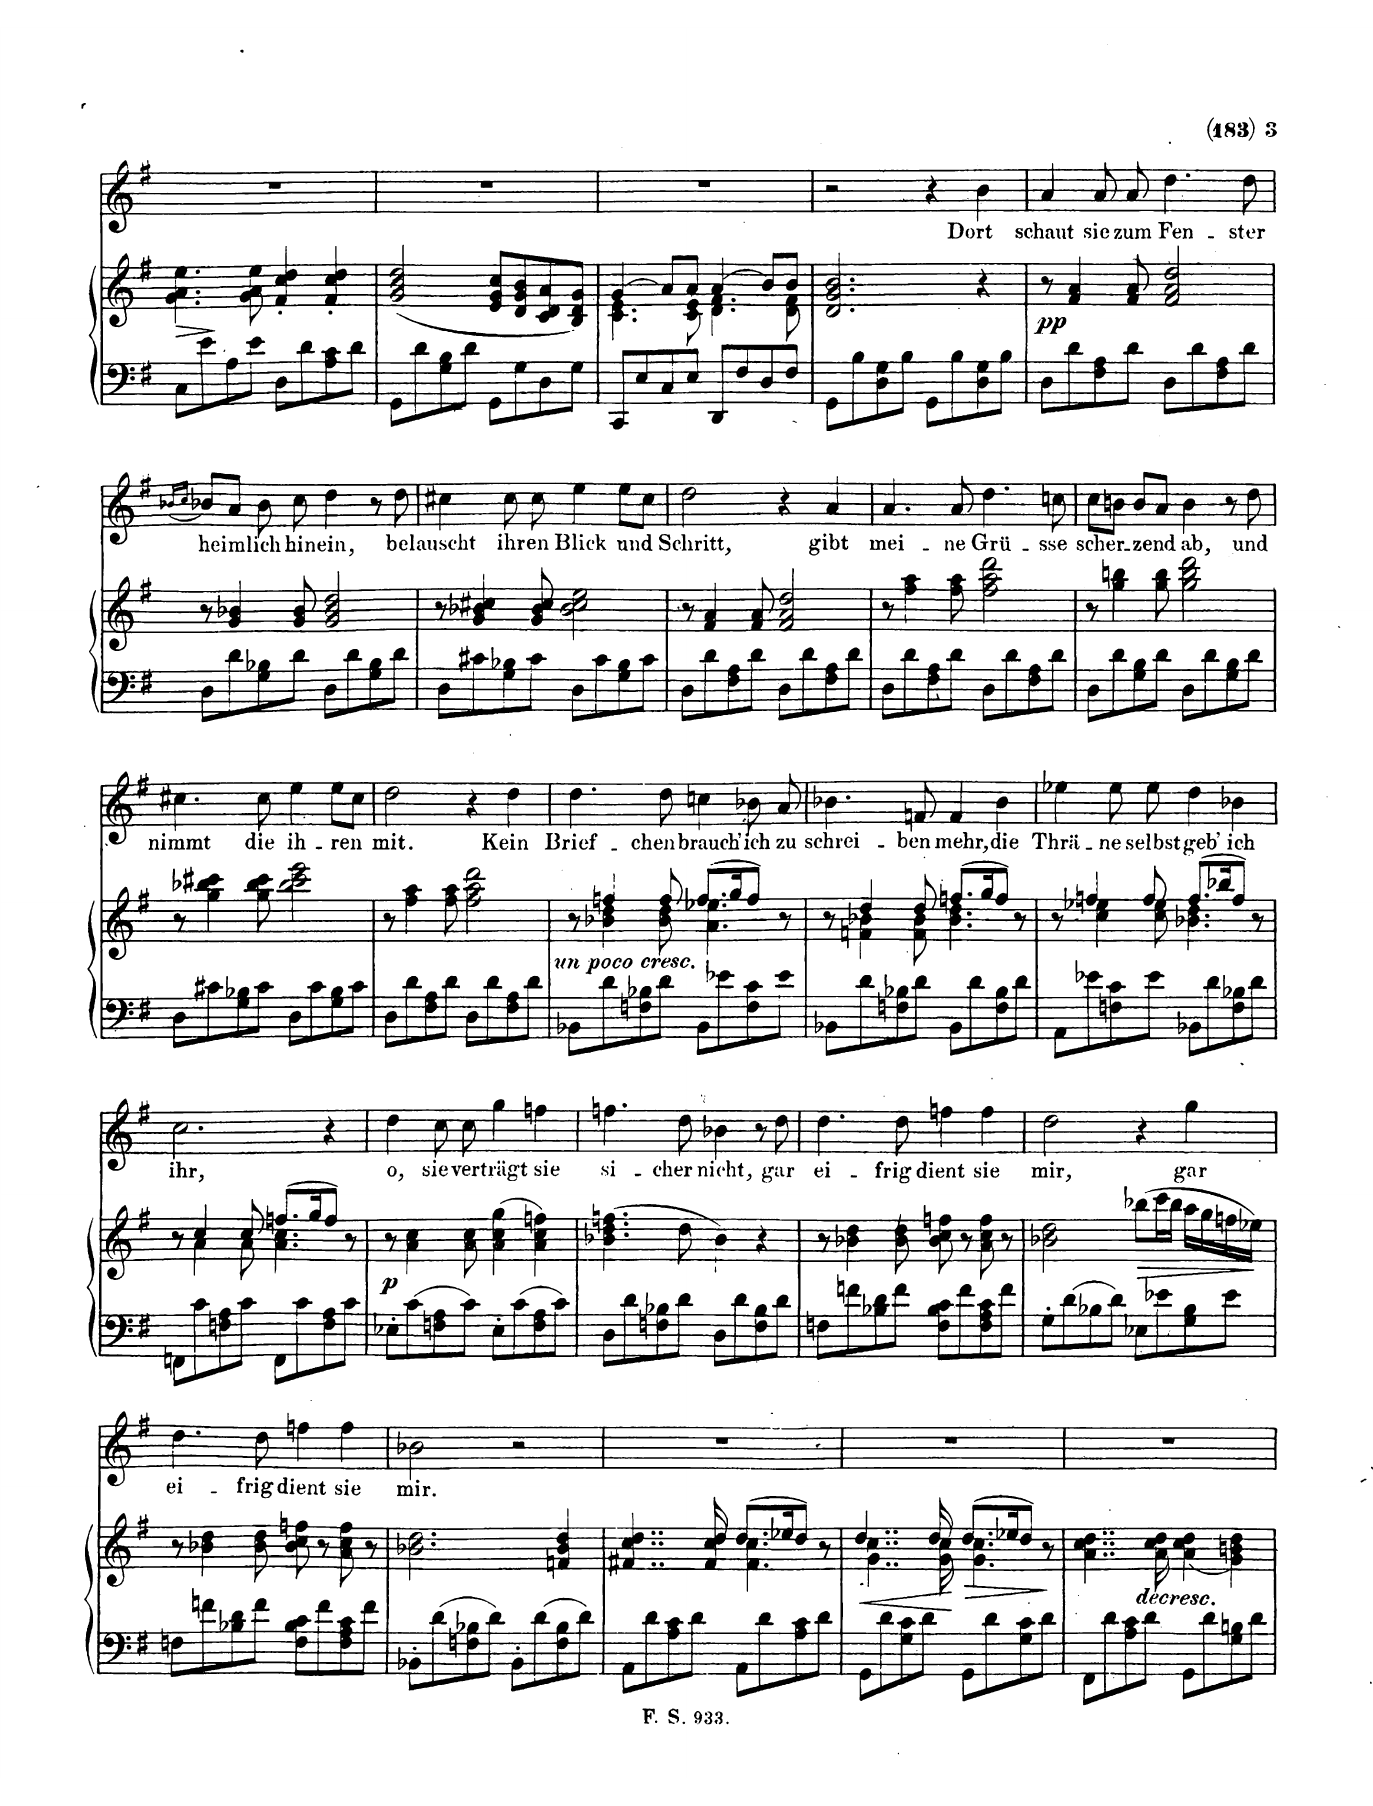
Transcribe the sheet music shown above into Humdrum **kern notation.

**kern	**kern	**dynam	**kern	**text
*part2	*part2	*part2	*part1	*part1
*staff3	*staff2	*staff2/3	*staff1	*staff1
*I"Piano	*	*	*I"Voice	*
*I'Pno	*	*	*	*
*clefF4	*clefG2	*	*clefG2	*
*k[f#]	*k[f#]	*	*k[f#]	*
*M2/2	*M2/2	*	*M2/2	*
*met(c|)	*met(c|)	*	*met(c|)	*
=26	=26	=26	=26	=26
8C\L	4.g\ 4.a\ 4.ee\	.	1r	.
8e\	.	.	.	.
8A\	.	.	.	.
8e\J	8g\ 8a\ 8ee\	.	.	.
8D\L	4f#/' 4cc/' 4dd/'	.	.	.
8d\	.	.	.	.
8A\ 8c\	4f#/' 4cc/' 4dd/'	.	.	.
8d\J	.	.	.	.
=27	=27	=27	=27	=27
8GG\L	(<2g/ 2b/ 2dd/	.	1r	.
8d\	.	.	.	.
8G\ 8B\	.	.	.	.
8d\J	.	.	.	.
8GG\L	8e/ 8g/ 8cc/L	.	.	.
8G\	8d/ 8g/ 8b/	.	.	.
8D\	8c/ 8d/ 8a/	.	.	.
8G\J	8B/ 8d/ 8g/J)	.	.	.
=28	=28	=28	=28	=28
*	*^	*	*	*
8CC/L	(4g/	4.c\ 4.e\	.	1r	.
8E/	.	.	.	.	.
8C/	8a/L)	.	.	.	.
8E/J	8a/J	8c\ 8e\	.	.	.
8DD/L	(4a/	4.d\ 4.f#\	.	.	.
8F#/	.	.	.	.	.
8D/	8b/L)	.	.	.	.
8F#/J	8b/J	8d\ 8f#\	.	.	.
*	*v	*v	*	*	*
=29	=29	=29	=29	=29
8GG\L	2.d/ 2.g/ 2.b/	.	2r	.
8B\	.	.	.	.
8D\ 8G\	.	.	.	.
8B\J	.	.	.	.
8GG\L	.	.	4r	.
8B\	.	.	.	.
8D\ 8G\	4r	.	4b\	Dort
8B\J	.	.	.	.
=30	=30	=30	=30	=30
!	!	!LO:DY:a=2	!	!
8D\L	8r	pp	4a/	schaut
8d\	4f#/ 4a/	.	.	.
8F#\ 8A\	.	.	8a/	sie
8d\J	8f#/ 8a/	.	8a/	zum
8D\L	2f#/ 2a/ 2dd/	.	4.dd\	Fen-
8d\	.	.	.	.
8F#\ 8A\	.	.	.	.
8d\J	.	.	8dd\	-ster
=31	=31	=31	=31	=31
.	.	.	(16qb-X/LL	.
.	.	.	16qcc/JJ	.
8D\L	8r	.	8b-X/L)	heim-
8d\	4g/ 4b-X/	.	8a/J	.
8G\ 8B-X\	.	.	8b-\	-lich
8d\J	8g/ 8b-/	.	8cc\	hin-
8D\L	2g/ 2b-/ 2dd/	.	4dd\	-ein,
8d\	.	.	.	.
8G\ 8B-\	.	.	8r	.
8d\J	.	.	8dd\	be-
=32	=32	=32	=32	=32
8D\L	8r	.	4cc#X\	-lauscht
8c#X\	4g/ 4b-X/ 4cc#X/	.	.	.
8G\ 8B-X\	.	.	8cc#\	ih-
8c#\J	8g/ 8b-/ 8cc#/	.	8cc#\	-ren
8D\L	2b-\ 2cc#\ 2ee\	.	4ee\	Blick
8c#\	.	.	.	.
8G\ 8B-\	.	.	8ee\L	und
8c#\J	.	.	8cc#\J	.
=33	=33	=33	=33	=33
8D\L	8r	.	2dd\	Schritt,
8d\	4f#/ 4a/	.	.	.
8F#\ 8A\	.	.	.	.
8d\J	8f#/ 8a/	.	.	.
8D\L	2f#/ 2a/ 2dd/	.	4r	.
8d\	.	.	.	.
8F#\ 8A\	.	.	4a/	gibt
8d\J	.	.	.	.
=34	=34	=34	=34	=34
8D\L	8r	.	4.a/	mei-
8d\	4ff#\ 4aa\	.	.	.
8F#\ 8A\	.	.	.	.
8d\J	8ff#\ 8aa\	.	8a/	-ne
8D\L	2ff#\ 2aa\ 2ddd\	.	4.dd\	Grü-
8d\	.	.	.	.
8F#\ 8A\	.	.	.	.
8d\J	.	.	8ccn\	-sse
=35	=35	=35	=35	=35
8D\L	8r	.	8cc\L	scher-
8d\	4gg\ 4bbn\	.	8bn\J	.
8G\ 8B\	.	.	8b/L	zend
8d\J	8gg\ 8bb\	.	8a/J	.
8D\L	2gg\ 2bb\ 2ddd\	.	4b\	ab,
8d\	.	.	.	.
8G\ 8B\	.	.	8r	.
8d\J	.	.	8dd\	und
=36	=36	=36	=36	=36
8D\L	8r	.	4.cc#X\	nimmt
8c#X\	4gg\ 4bb-X\ 4ccc#X\	.	.	.
8G\ 8B-X\	.	.	.	.
8c#\J	8gg\ 8bb-\ 8ccc#\	.	8cc#\	die
8D\L	2bb-\ 2ccc#\ 2eee\	.	4ee\	ih-
8c#\	.	.	.	.
8G\ 8B-\	.	.	8ee\L	-ren
8c#\J	.	.	8cc#\J	.
=37	=37	=37	=37	=37
8D\L	8r	.	2dd\	mit.
8d\	4ff#\ 4aa\	.	.	.
8F#\ 8A\	.	.	.	.
8d\J	8ff#\ 8aa\	.	.	.
8D\L	2ff#\ 2aa\ 2ddd\	.	4r	.
8d\	.	.	.	.
8F#\ 8A\	.	.	4dd\	Kein
8d\J	.	.	.	.
=38	=38	=38	=38	=38
*	*^	*	*	*
!LO:TX:a:i:t=cresc.	!	!	!	!	!
8BB-X\L	8r	8ryy	.	4.dd\	Brief-
8d\	4ffn/	4b-X\ 4dd\	.	.	.
8Fn\ 8B-X\	.	.	.	.	.
8d\J	8ff/	8b-\ 8dd\	.	8dd\	-chen
8BB-\L	(8.ff/L	4.a\ 4.ee-X\	.	4ccn\	brauch'
8e-X\	.	.	.	.	.
.	16gg/K	.	.	.	.
8F\ 8c\	8ff/J)	.	.	8b-X\	ich
8e-\J	8r	8ryy	.	8a/	zu
=39	=39	=39	=39	=39	=39
8BB-X\L	8r	8ryy	.	4.b-X\	schrei-
8d\	4dd/	4fn\ 4b-X\	.	.	.
8Fn\ 8B-X\	.	.	.	.	.
8d\J	8dd/	8f\ 8b-\	.	8fn/	-ben
8BB-\L	(8.ffn/L	4.b-\ 4.dd\	.	4f/	mehr,
8d\	.	.	.	.	.
.	16gg/K	.	.	.	.
8F\ 8B-\	8ff/J)	.	.	4b-\	die
8d\J	8r	8ryy	.	.	.
=40	=40	=40	=40	=40	=40
8AA\L	8r	8ryy	.	4ee-X\	Trä-
8e-X\	4ffn/	4cc\ 4ee-X\	.	.	.
8Fn\ 8c\	.	.	.	8ee-\	-ne
8e-\J	8ff/	8cc\ 8ee-\	.	8ee-\	selbst
8BB-X\L	((8.ff/L	4.b-X\ 4.dd\	.	4dd\	geb’
8d\	.	.	.	.	.
.	16bb-X/K	.	.	.	.
8F\ 8B-X\	8ff/J))	.	.	4b-X\	ich
8d\J	8r	8ryy	.	.	.
=41	=41	=41	=41	=41	=41
8FFn\L	8r	8ryy	.	2.cc\	ihr,
8c\	4cc/	4a\	.	.	.
8Fn\ 8A\	.	.	.	.	.
8c\J	8cc/	8a\	.	.	.
8FF\L	((8.ffn/L	4.a\ 4.cc\	.	.	.
8c\	.	.	.	.	.
.	16gg/K	.	.	.	.
8F\ 8A\	8ff/J))	.	.	4r	.
8c\J	8r	8ryy	.	.	.
=42	=42	=42	=42	=42	=42
!	!	!	!LO:DY:a=2	!	!
*	*v	*v	*	*	*
8E-X'\L	8r	p	4dd\	o,
8c\	4a\ 4cc\	.	.	.
8Fn\ 8A\	.	.	8cc\	sie
8c\J	8a\ 8cc\	.	8cc\	ver-
8E-'\L	(4a\ 4cc\ 4gg\	.	4gg\	-trägt
8c\	.	.	.	.
8F\ 8A\	4a\ 4cc\ 4ffn\)	.	4ffn\	sie
8c\J	.	.	.	.
=43	=43	=43	=43	=43
8D\L	(4.b-X\ 4.dd\ 4.ffn\	.	4.ffn\	si-
8d\	.	.	.	.
8Fn\ 8B-X\	.	.	.	.
8d\J	8dd\	.	8dd\	-cher
8D\L	4b-\)	.	4b-X\	nicht,
8d\	.	.	.	.
8F\ 8B-\	4r	.	8r	.
8d\J	.	.	8dd\	gar
=44	=44	=44	=44	=44
8Fn\L	8r	.	4.dd\	ei-
8fn\	4b-X\ 4dd\	.	.	.
8B-X\ 8d\	.	.	.	.
8f\J	8b-\ 8dd\	.	8dd\	-frig
8F\ 8B-\ 8c\L	8b-\ 8cc\ 8ffn\	.	4ffn\	dient
8f\	8r	.	.	.
8F\ 8A\ 8c\	8a\ 8cc\ 8ff\	.	4ff\	sie
8f\J	8r	.	.	.
=45	=45	=45	=45	=45
8G'\L	2b-X\ 2dd\	.	2dd\	mir,
8d\	.	.	.	.
8B-X\	.	.	.	.
8d\J	.	.	.	.
!	!	!LO:HP:b	!	!
8E-X\L	(8bb-X\L	>	4r	.
8e-X\	16ccc\L	.	.	.
.	16bb-\JJ	.	.	.
8G\ 8B-\	16aa\LL	.	4gg\	gar
.	16gg\	.	.	.
8e-\J	16ffn\	.	.	.
.	16ee-X\JJ)	.	.	.
.	.	]	.	.
=46	=46	=46	=46	=46
8Fn\L	8r	.	4.dd\	ei-
8fn\	4b-X\ 4dd\	.	.	.
8B-X\ 8d\	.	.	.	.
8f\J	8b-\ 8dd\	.	8dd\	-frig
8F\ 8B-\ 8c\L	8b-\ 8cc\ 8ffn\	.	4ffn\	dient
8f\	8r	.	.	.
8F\ 8A\ 8c\	8a\ 8cc\ 8ff\	.	4ff\	sie
8f\J	8r	.	.	.
=47	=47	=47	=47	=47
8BB-X'\L	2.b-X\ 2.dd\	.	2b-X\	mir.
8d\	.	.	.	.
8Fn\ 8B-X\	.	.	.	.
8d\J	.	.	.	.
8BB-'\L	.	.	2r	.
8d\	.	.	.	.
8F\ 8B-\	4fn/ 4b-/ 4dd/	.	.	.
8d\J	.	.	.	.
=48	=48	=48	=48	=48
*	*^	*	*	*
8AA\L	4..f#X/ 4..cc/ 4..dd/	2ryy	.	1r	.
8d\	.	.	.	.	.
8A\ 8c\	.	.	.	.	.
8d\J	.	.	.	.	.
.	16f#/ 16cc/ 16dd/	.	.	.	.
8AA\L	(8.dd/L	4.f#\ 4.cc\	.	.	.
8d\	.	.	.	.	.
.	16ee-X/K	.	.	.	.
8A\ 8c\	8dd/J)	.	.	.	.
8d\J	8r	8ryy	.	.	.
=49	=49	=49	=49	=49	=49
!	!	!	!LO:HP:b	!	!
8GG\L	4..dd/	4..g\ 4..cc\	<	1r	.
8d\	.	.	.	.	.
8G\ 8c\	.	.	.	.	.
8d\J	.	.	.	.	.
.	16dd/	16g\ 16cc\	.	.	.
!	!	!	!LO:HP:n=1:b	!	!
8GG\L	(8.dd/L	4.g\ 4.cc\	[ >	.	.
8d\	.	.	.	.	.
.	16ee-X/K	.	.	.	.
8G\ 8c\	8dd/J)	.	.	.	.
8d\J	8r	8ryy	]	.	.
*	*v	*v	*	*	*
=50	=50	=50	=50	=50
8FF#\L	4..a\ 4..cc\ 4..dd\	.	1r	.
8d\	.	.	.	.
8A\ 8c\	.	.	.	.
!LO:TX:a:i:t=dim.	!	!	!	!
8d\J	.	.	.	.
.	16a\ 16cc\ 16dd\	.	.	.
8GG\L	(<4a\ 4cc\ 4dd\	.	.	.
8d\	.	.	.	.
8G\ 8Bn\	4g\ 4bn\ 4dd\)	.	.	.
8d\J	.	.	.	.
=	=	=	=	=
*-	*-	*-	*-	*-
